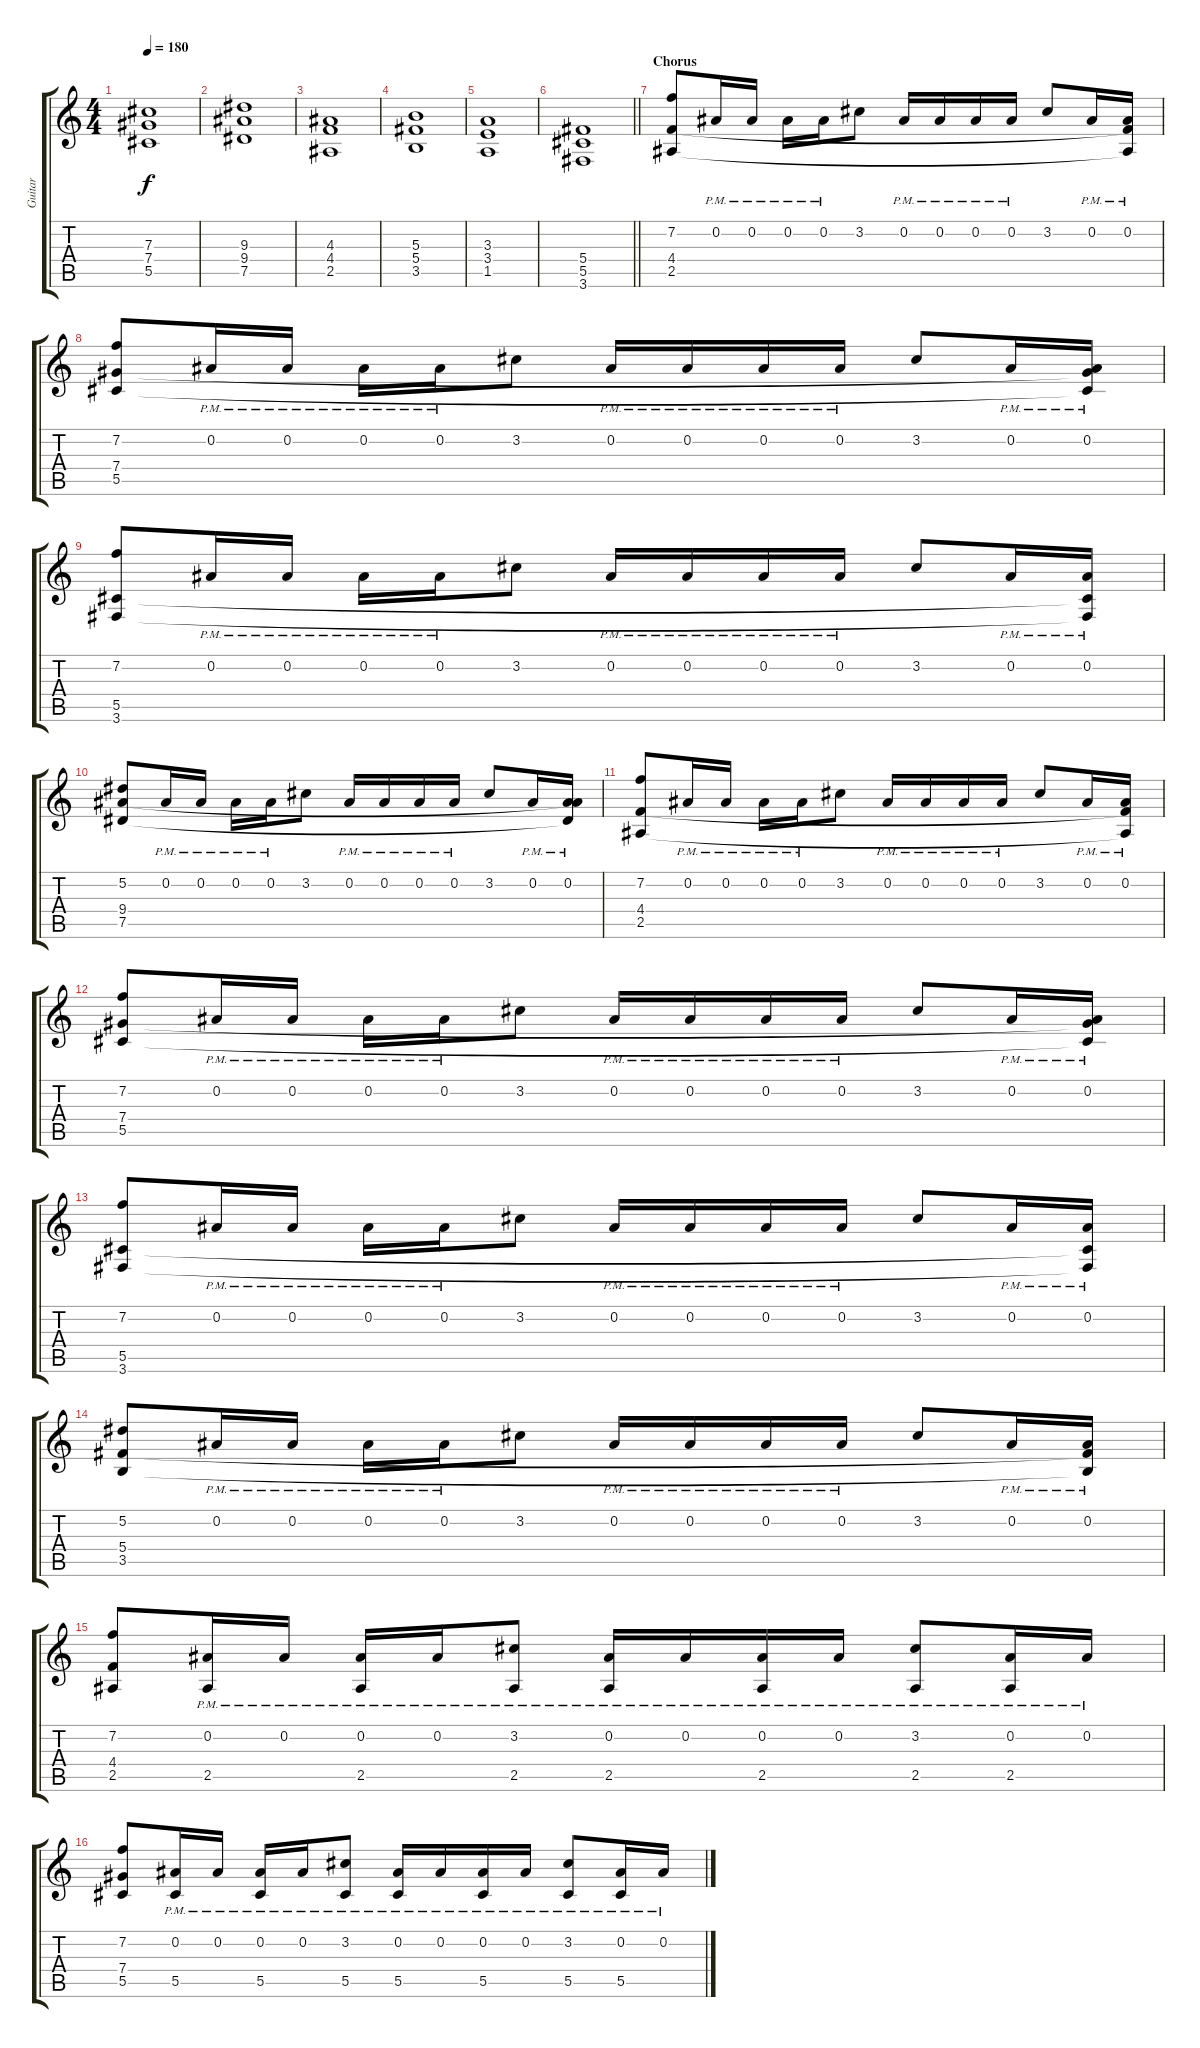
\track ("Guitar" "Guitar") {instrument distortionguitar}
\staff {score tabs}
\tuning (Eb4 Bb3 Gb3 Db3 Ab2 Eb2) {hide}
\ts (4 4)
\tempo 180
\clef g2
\ks c
(7.3 7.4 5.5).1{dy f} |
(9.3 9.4 7.5).1 |
(4.3 4.4 2.5).1 |
(5.3 5.4 3.5).1 |
(3.3 3.4 1.5).1 |
\barLineRight lightlight
(5.4 5.5 3.6).1 |
\section ("" "Chorus")
(7.2 4.4 2.5).8 0.2{pm}.16 0.2{pm}.16 0.2{pm}.16 0.2{pm}.16 3.2.8 0.2{pm}.16 0.2{pm}.16 0.2{pm}.16 0.2{pm}.16 3.2.8 0.2{pm}.16 (0.2{pm} 4.4{t} 2.5{t}).16 |
(7.2 7.4 5.5).8 0.2{pm}.16 0.2{pm}.16 0.2{pm}.16 0.2{pm}.16 3.2.8 0.2{pm}.16 0.2{pm}.16 0.2{pm}.16 0.2{pm}.16 3.2.8 0.2{pm}.16 (0.2{pm} 7.4{t} 5.5{t}).16 |
(7.2 5.5 3.6).8 0.2{pm}.16 0.2{pm}.16 0.2{pm}.16 0.2{pm}.16 3.2.8 0.2{pm}.16 0.2{pm}.16 0.2{pm}.16 0.2{pm}.16 3.2.8 0.2{pm}.16 (0.2{pm} 5.5{t} 3.6{t}).16 |
(5.2 9.4 7.5).8 0.2{pm}.16 0.2{pm}.16 0.2{pm}.16 0.2{pm}.16 3.2.8 0.2{pm}.16 0.2{pm}.16 0.2{pm}.16 0.2{pm}.16 3.2.8 0.2{pm}.16 (0.2{pm} 9.4{t} 7.5{t}).16 |
(7.2 4.4 2.5).8 0.2{pm}.16 0.2{pm}.16 0.2{pm}.16 0.2{pm}.16 3.2.8 0.2{pm}.16 0.2{pm}.16 0.2{pm}.16 0.2{pm}.16 3.2.8 0.2{pm}.16 (0.2{pm} 4.4{t} 2.5{t}).16 |
(7.2 7.4 5.5).8 0.2{pm}.16 0.2{pm}.16 0.2{pm}.16 0.2{pm}.16 3.2.8 0.2{pm}.16 0.2{pm}.16 0.2{pm}.16 0.2{pm}.16 3.2.8 0.2{pm}.16 (0.2{pm} 7.4{t} 5.5{t}).16 |
(7.2 5.5 3.6).8 0.2{pm}.16 0.2{pm}.16 0.2{pm}.16 0.2{pm}.16 3.2.8 0.2{pm}.16 0.2{pm}.16 0.2{pm}.16 0.2{pm}.16 3.2.8 0.2{pm}.16 (0.2{pm} 5.5{t} 3.6{t}).16 |
(5.2 5.4 3.5).8 0.2{pm}.16 0.2{pm}.16 0.2{pm}.16 0.2{pm}.16 3.2.8 0.2{pm}.16 0.2{pm}.16 0.2{pm}.16 0.2{pm}.16 3.2.8 0.2{pm}.16 (0.2{pm} 5.4{t} 3.5{t}).16 |
(7.2 4.4 2.5).8 (0.2{pm} 2.5{pm}).16 0.2{pm}.16 (0.2{pm} 2.5{pm}).16 0.2{pm}.16 (3.2 2.5{pm}).8 (0.2{pm} 2.5{pm}).16 0.2{pm}.16 (0.2{pm} 2.5{pm}).16 0.2{pm}.16 (3.2 2.5{pm}).8 (0.2{pm} 2.5{pm}).16 0.2{pm}.16 |
(7.2 7.4 5.5).8 (0.2{pm} 5.5{pm}).16 0.2{pm}.16 (0.2{pm} 5.5{pm}).16 0.2{pm}.16 (3.2 5.5{pm}).8 (0.2{pm} 5.5{pm}).16 0.2{pm}.16 (0.2{pm} 5.5{pm}).16 0.2{pm}.16 (3.2 5.5{pm}).8 (0.2{pm} 5.5{pm}).16 0.2{pm}.16
